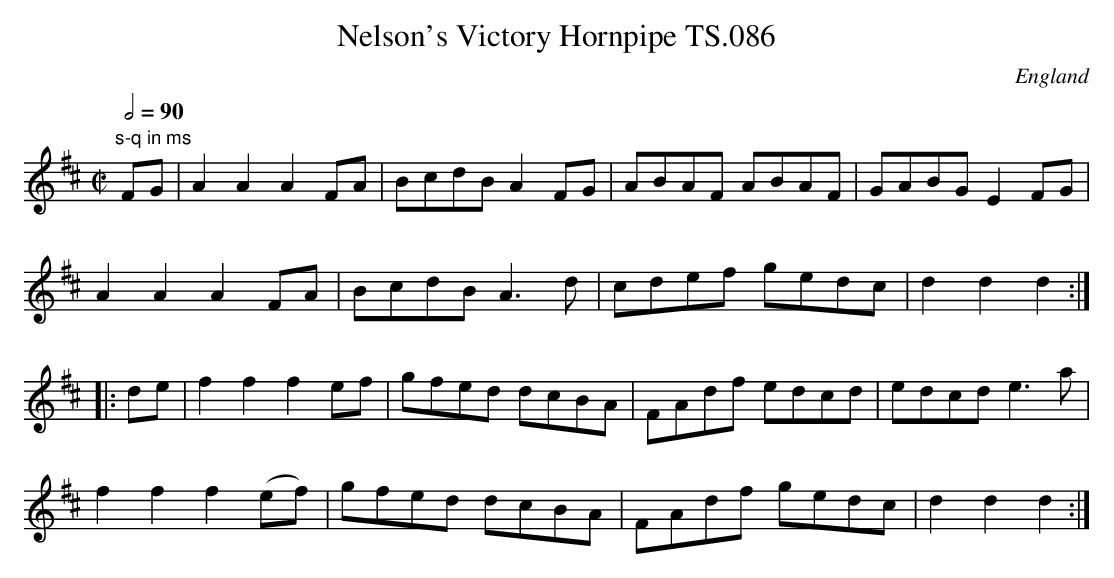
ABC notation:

X:1
T:Nelson's Victory Hornpipe TS.086
M:C|
L:1/8
Q:1/2=90
O:England
K:D major
"s-q in ms"FG|A2A2A2FA|BcdB A2FG|ABAF ABAF|GABG E2FG|!
A2A2A2FA|BcdBA3d|cdef gedc|d2d2d2:|!
|:de|f2f2f2ef|gfed dcBA|FAdf edcd|edcd e3a|!
f2f2f2(ef)|gfed dcBA|FAdf gedc|d2d2d2:|]
